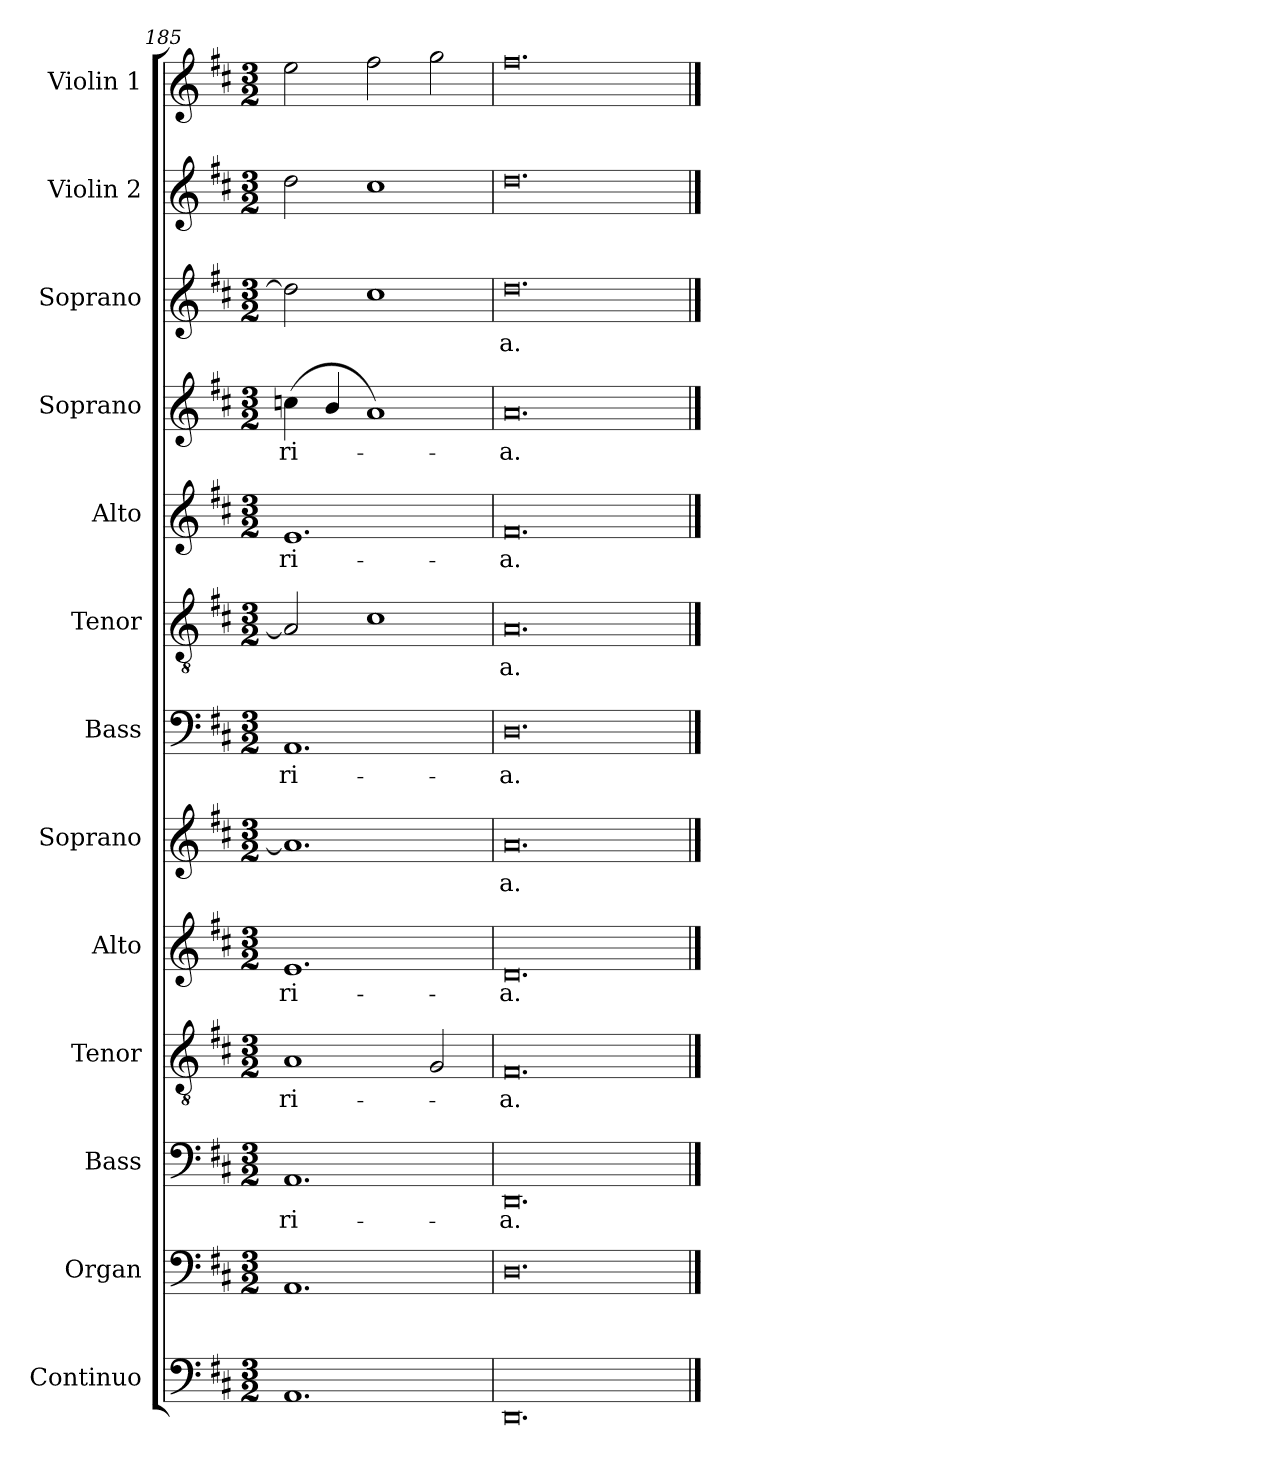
**kern	**kern	**kern	**text	**kern	**text	**kern	**text	**kern	**text	**kern	**text	**kern	**text	**kern	**text	**kern	**text	**kern	**text	**kern	**kern
*part13	*part12	*part11	*part11	*part10	*part10	*part9	*part9	*part8	*part8	*part7	*part7	*part6	*part6	*part5	*part5	*part4	*part4	*part3	*part3	*part2	*part1
*staff13	*staff12	*staff11	*staff11	*staff10	*staff10	*staff9	*staff9	*staff8	*staff8	*staff7	*staff7	*staff6	*staff6	*staff5	*staff5	*staff4	*staff4	*staff3	*staff3	*staff2	*staff1
*I"Continuo	*I"Organ	*I"Bass	*	*I"Tenor	*	*I"Alto	*	*I"Soprano	*	*I"Bass	*	*I"Tenor	*	*I"Alto	*	*I"Soprano	*	*I"Soprano	*	*I"Violin 2	*I"Violin 1
*I'Cont.	*I'Org.	*I'B.	*	*I'T.	*	*I'A.	*	*I'S.	*	*I'B.	*	*I'T.	*	*I'A.	*	*I'S.	*	*I'S.	*	*I'Vln. 2	*I'Vln. 1
*clefF4	*clefF4	*clefF4	*	*clefGv2	*	*clefG2	*	*clefG2	*	*clefF4	*	*clefGv2	*	*clefG2	*	*clefG2	*	*clefG2	*	*clefG2	*clefG2
*	*	*	*	*ITrd7c12	*	*	*	*	*	*	*	*ITrd7c12	*	*	*	*	*	*	*	*	*
*k[f#c#]	*k[f#c#]	*k[f#c#]	*	*k[f#c#]	*	*k[f#c#]	*	*k[f#c#]	*	*k[f#c#]	*	*k[f#c#]	*	*k[f#c#]	*	*k[f#c#]	*	*k[f#c#]	*	*k[f#c#]	*k[f#c#]
*D:	*D:	*D:	*	*D:	*	*D:	*	*D:	*	*D:	*	*D:	*	*D:	*	*D:	*	*D:	*	*D:	*D:
*M3/2	*M3/2	*M3/2	*	*M3/2	*	*M3/2	*	*M3/2	*	*M3/2	*	*M3/2	*	*M3/2	*	*M3/2	*	*M3/2	*	*M3/2	*M3/2
=185	=185	=185	=185	=185	=185	=185	=185	=185	=185	=185	=185	=185	=185	=185	=185	=185	=185	=185	=185	=185	=185
!	!	!	!LO:LY:b:color=#000000	!	!	!	!	!	!	!	!	!	!	!	!	!	!	!	!	!	!
!	!	!	!	!	!LO:LY:b:color=#000000	!	!	!	!	!	!	!	!	!	!	!	!	!	!	!	!
!	!	!	!	!	!	!	!LO:LY:b:color=#000000	!	!	!	!	!	!	!	!	!	!	!	!	!	!
!	!	!	!	!	!	!	!	!	!	!	!LO:LY:b:color=#000000	!	!	!	!	!	!	!	!	!	!
!	!	!	!	!	!	!	!	!	!	!	!	!	!	!	!LO:LY:b:color=#000000	!	!	!	!	!	!
!	!	!	!	!	!	!	!	!	!	!	!	!	!	!	!	!	!LO:LY:b:color=#000000	!	!	!	!
1.AAi	1.AAi	1.AAi	-ri-	1AAi	-ri-	1.ei	-ri-	1.ai]	.	1.AAi	-ri-	2AAi/]	.	1.ei	-ri-	(4ccni\	-ri-	2ddi\]	.	2ddi\	2eei\
.	.	.	.	.	.	.	.	.	.	.	.	.	.	.	.	4bi/	.	.	.	.	.
.	.	.	.	.	.	.	.	.	.	.	.	1C#i	.	.	.	1ai)	.	1cc#i	.	1cc#i	2ff#i\
.	.	.	.	2GGi/	.	.	.	.	.	.	.	.	.	.	.	.	.	.	.	.	2ggi\
=186	=186	=186	=186	=186	=186	=186	=186	=186	=186	=186	=186	=186	=186	=186	=186	=186	=186	=186	=186	=186	=186
!	!	!	!LO:LY:b:color=#000000	!	!	!	!	!	!	!	!	!	!	!	!	!	!	!	!	!	!
!	!	!	!	!	!LO:LY:b:color=#000000	!	!	!	!	!	!	!	!	!	!	!	!	!	!	!	!
!	!	!	!	!	!	!	!LO:LY:b:color=#000000	!	!	!	!	!	!	!	!	!	!	!	!	!	!
!	!	!	!	!	!	!	!	!	!LO:LY:b:color=#000000	!	!	!	!	!	!	!	!	!	!	!	!
!	!	!	!	!	!	!	!	!	!	!	!LO:LY:b:color=#000000	!	!	!	!	!	!	!	!	!	!
!	!	!	!	!	!	!	!	!	!	!	!	!	!LO:LY:b:color=#000000	!	!	!	!	!	!	!	!
!	!	!	!	!	!	!	!	!	!	!	!	!	!	!	!LO:LY:b:color=#000000	!	!	!	!	!	!
!	!	!	!	!	!	!	!	!	!	!	!	!	!	!	!	!	!LO:LY:b:color=#000000	!	!	!	!
!	!	!	!	!	!	!	!	!	!	!	!	!	!	!	!	!	!	!	!LO:LY:b:color=#000000	!	!
0.DDi	0.Di	0.DDi	-a.	0.FF#i	-a.	0.di	-a.	0.ai	-a.	0.Di	-a.	0.AAi	-a.	0.f#i	-a.	0.ai	-a.	0.ddi	-a.	0.ddi	0.ff#i
==	==	==	==	==	==	==	==	==	==	==	==	==	==	==	==	==	==	==	==	==	==
*-	*-	*-	*-	*-	*-	*-	*-	*-	*-	*-	*-	*-	*-	*-	*-	*-	*-	*-	*-	*-	*-
